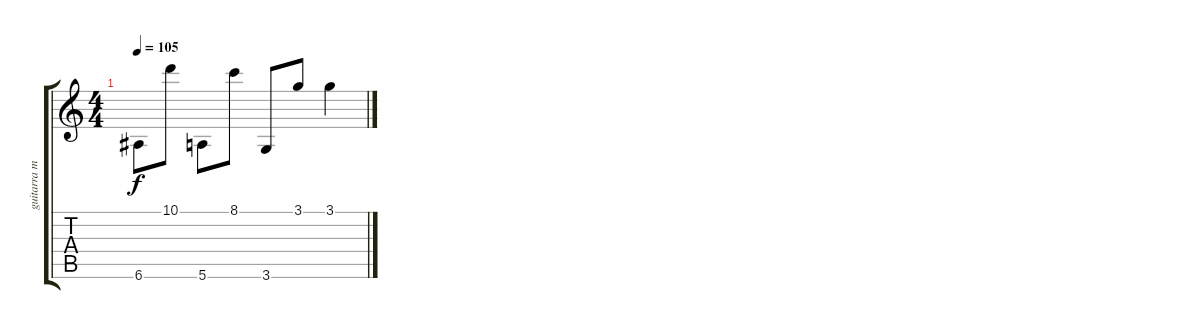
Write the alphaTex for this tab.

\track ("guitarra muted" "guitarra m") {instrument electricguitarmuted}
\staff {score tabs}
\tuning (E4 B3 G3 D3 A2 E2) {hide}
\ts (4 4)
\tempo 105
\clef g2
\ks c
6.6.8{dy f} 10.1.8 5.6.8 8.1.8 3.6.8 3.1.8 3.1.4{volume 0}
